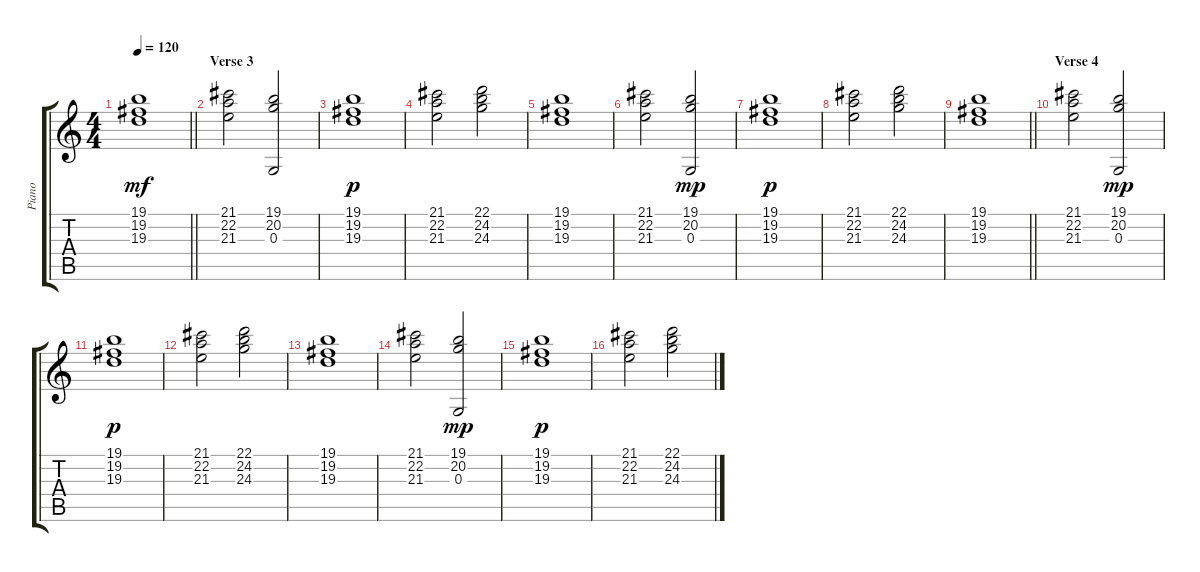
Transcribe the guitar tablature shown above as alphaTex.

\track ("Piano" "Piano") {instrument synthstrings1}
\staff {score tabs}
\tuning (E4 B3 G3 D3 A2 E2) {hide}
\ts (4 4)
\tempo 120
\clef g2
\barLineRight lightlight
\ks c
(19.1 19.2 19.3).1{dy mf} |
\section ("" "Verse 3")
(21.1 22.2 21.3).2 (19.1 20.2 0.3).2 |
(19.1 19.2 19.3).1{dy p} |
(21.1 22.2 21.3).2 (22.1 24.2 24.3).2 |
(19.1 19.2 19.3).1 |
(21.1 22.2 21.3).2 (19.1 20.2 0.3).2{dy mp} |
(19.1 19.2 19.3).1{dy p} |
(21.1 22.2 21.3).2 (22.1 24.2 24.3).2 |
\barLineRight lightlight
(19.1 19.2 19.3).1 |
\section ("" "Verse 4")
(21.1 22.2 21.3).2 (19.1 20.2 0.3).2{dy mp} |
(19.1 19.2 19.3).1{dy p} |
(21.1 22.2 21.3).2 (22.1 24.2 24.3).2 |
(19.1 19.2 19.3).1 |
(21.1 22.2 21.3).2 (19.1 20.2 0.3).2{dy mp} |
(19.1 19.2 19.3).1{dy p} |
(21.1 22.2 21.3).2 (22.1 24.2 24.3).2
